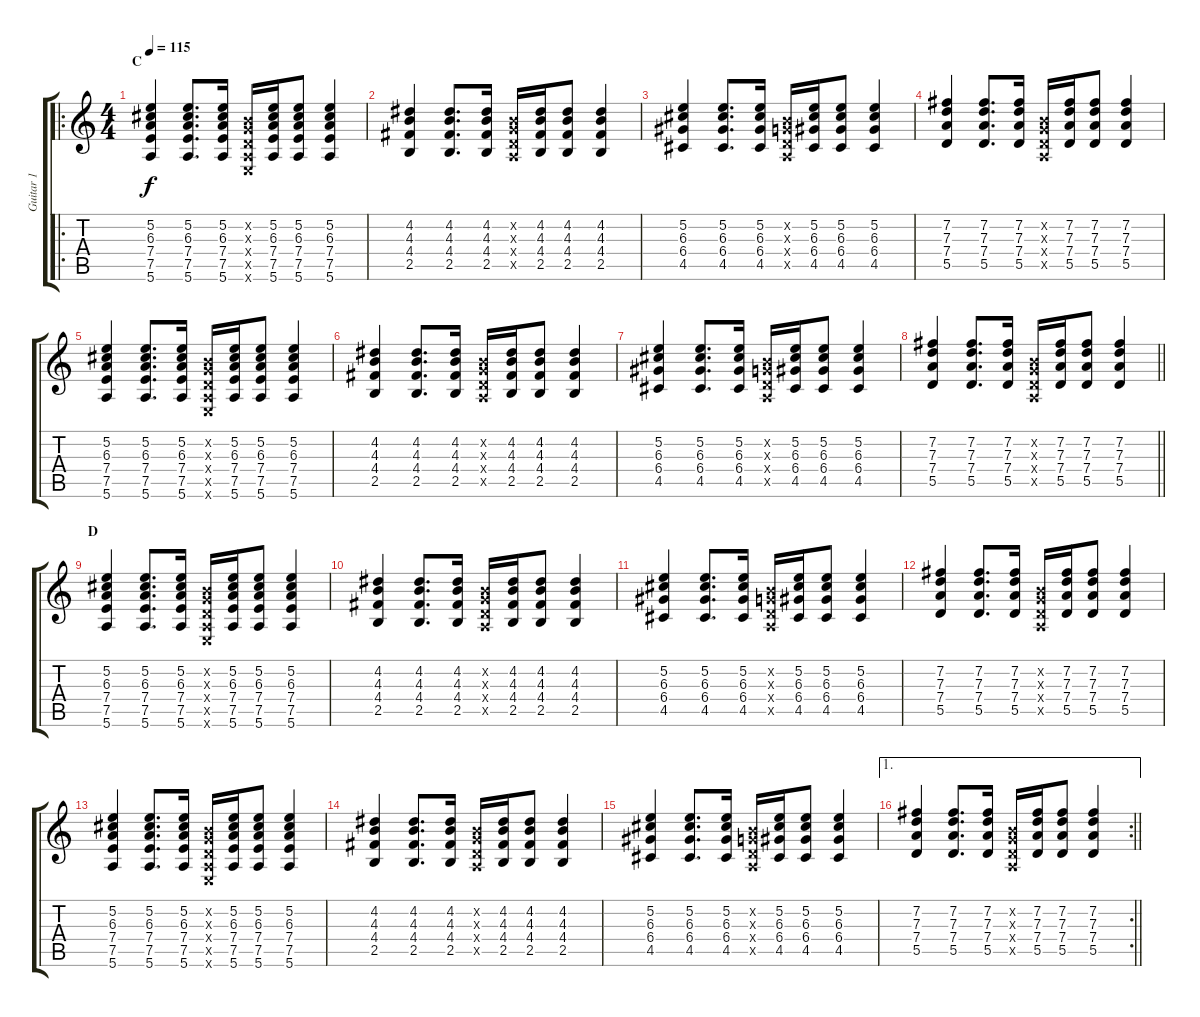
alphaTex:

\track ("Guitar 1" "Guitar 1") {instrument distortionguitar}
\staff {score tabs}
\tuning (E4 B3 G3 D3 A2 E2) {hide}
\ro
\ts (4 4)
\section ("" "C")
\tempo 115
\clef g2
\ks c
(5.2 6.3 7.4 7.5 5.6).4{dy f} (5.2 6.3 7.4 7.5 5.6).8{d} (5.2 6.3 7.4 7.5 5.6).16 (0.2{x} 0.3{x} 0.4{x} 0.5{x} 0.6{x}).16 (5.2 6.3 7.4 7.5 5.6).16 (5.2 6.3 7.4 7.5 5.6).8 (5.2 6.3 7.4 7.5 5.6).4 |
(4.2 4.3 4.4 2.5).4 (4.2 4.3 4.4 2.5).8{d} (4.2 4.3 4.4 2.5).16 (0.2{x} 0.3{x} 0.4{x} 0.5{x}).16 (4.2 4.3 4.4 2.5).16 (4.2 4.3 4.4 2.5).8 (4.2 4.3 4.4 2.5).4 |
(5.2 6.3 6.4 4.5).4 (5.2 6.3 6.4 4.5).8{d} (5.2 6.3 6.4 4.5).16 (0.2{x} 0.3{x} 0.4{x} 0.5{x}).16 (5.2 6.3 6.4 4.5).16 (5.2 6.3 6.4 4.5).8 (5.2 6.3 6.4 4.5).4 |
(7.2 7.3 7.4 5.5).4 (7.2 7.3 7.4 5.5).8{d} (7.2 7.3 7.4 5.5).16 (0.2{x} 0.3{x} 0.4{x} 0.5{x}).16 (7.2 7.3 7.4 5.5).16 (7.2 7.3 7.4 5.5).8 (7.2 7.3 7.4 5.5).4 |
(5.2 6.3 7.4 7.5 5.6).4 (5.2 6.3 7.4 7.5 5.6).8{d} (5.2 6.3 7.4 7.5 5.6).16 (0.2{x} 0.3{x} 0.4{x} 0.5{x} 0.6{x}).16 (5.2 6.3 7.4 7.5 5.6).16 (5.2 6.3 7.4 7.5 5.6).8 (5.2 6.3 7.4 7.5 5.6).4 |
(4.2 4.3 4.4 2.5).4 (4.2 4.3 4.4 2.5).8{d} (4.2 4.3 4.4 2.5).16 (0.2{x} 0.3{x} 0.4{x} 0.5{x}).16 (4.2 4.3 4.4 2.5).16 (4.2 4.3 4.4 2.5).8 (4.2 4.3 4.4 2.5).4 |
(5.2 6.3 6.4 4.5).4 (5.2 6.3 6.4 4.5).8{d} (5.2 6.3 6.4 4.5).16 (0.2{x} 0.3{x} 0.4{x} 0.5{x}).16 (5.2 6.3 6.4 4.5).16 (5.2 6.3 6.4 4.5).8 (5.2 6.3 6.4 4.5).4 |
\barLineRight lightlight
(7.2 7.3 7.4 5.5).4 (7.2 7.3 7.4 5.5).8{d} (7.2 7.3 7.4 5.5).16 (0.2{x} 0.3{x} 0.4{x} 0.5{x}).16 (7.2 7.3 7.4 5.5).16 (7.2 7.3 7.4 5.5).8 (7.2 7.3 7.4 5.5).4 |
\section ("" "D")
(5.2 6.3 7.4 7.5 5.6).4 (5.2 6.3 7.4 7.5 5.6).8{d} (5.2 6.3 7.4 7.5 5.6).16 (0.2{x} 0.3{x} 0.4{x} 0.5{x} 0.6{x}).16 (5.2 6.3 7.4 7.5 5.6).16 (5.2 6.3 7.4 7.5 5.6).8 (5.2 6.3 7.4 7.5 5.6).4 |
(4.2 4.3 4.4 2.5).4 (4.2 4.3 4.4 2.5).8{d} (4.2 4.3 4.4 2.5).16 (0.2{x} 0.3{x} 0.4{x} 0.5{x}).16 (4.2 4.3 4.4 2.5).16 (4.2 4.3 4.4 2.5).8 (4.2 4.3 4.4 2.5).4 |
(5.2 6.3 6.4 4.5).4 (5.2 6.3 6.4 4.5).8{d} (5.2 6.3 6.4 4.5).16 (0.2{x} 0.3{x} 0.4{x} 0.5{x}).16 (5.2 6.3 6.4 4.5).16 (5.2 6.3 6.4 4.5).8 (5.2 6.3 6.4 4.5).4 |
(7.2 7.3 7.4 5.5).4 (7.2 7.3 7.4 5.5).8{d} (7.2 7.3 7.4 5.5).16 (0.2{x} 0.3{x} 0.4{x} 0.5{x}).16 (7.2 7.3 7.4 5.5).16 (7.2 7.3 7.4 5.5).8 (7.2 7.3 7.4 5.5).4 |
(5.2 6.3 7.4 7.5 5.6).4 (5.2 6.3 7.4 7.5 5.6).8{d} (5.2 6.3 7.4 7.5 5.6).16 (0.2{x} 0.3{x} 0.4{x} 0.5{x} 0.6{x}).16 (5.2 6.3 7.4 7.5 5.6).16 (5.2 6.3 7.4 7.5 5.6).8 (5.2 6.3 7.4 7.5 5.6).4 |
(4.2 4.3 4.4 2.5).4 (4.2 4.3 4.4 2.5).8{d} (4.2 4.3 4.4 2.5).16 (0.2{x} 0.3{x} 0.4{x} 0.5{x}).16 (4.2 4.3 4.4 2.5).16 (4.2 4.3 4.4 2.5).8 (4.2 4.3 4.4 2.5).4 |
(5.2 6.3 6.4 4.5).4 (5.2 6.3 6.4 4.5).8{d} (5.2 6.3 6.4 4.5).16 (0.2{x} 0.3{x} 0.4{x} 0.5{x}).16 (5.2 6.3 6.4 4.5).16 (5.2 6.3 6.4 4.5).8 (5.2 6.3 6.4 4.5).4 |
\ae 1
\rc 2
\barLineRight lightlight
(7.2 7.3 7.4 5.5).4 (7.2 7.3 7.4 5.5).8{d} (7.2 7.3 7.4 5.5).16 (0.2{x} 0.3{x} 0.4{x} 0.5{x}).16 (7.2 7.3 7.4 5.5).16 (7.2 7.3 7.4 5.5).8 (7.2 7.3 7.4 5.5).4
